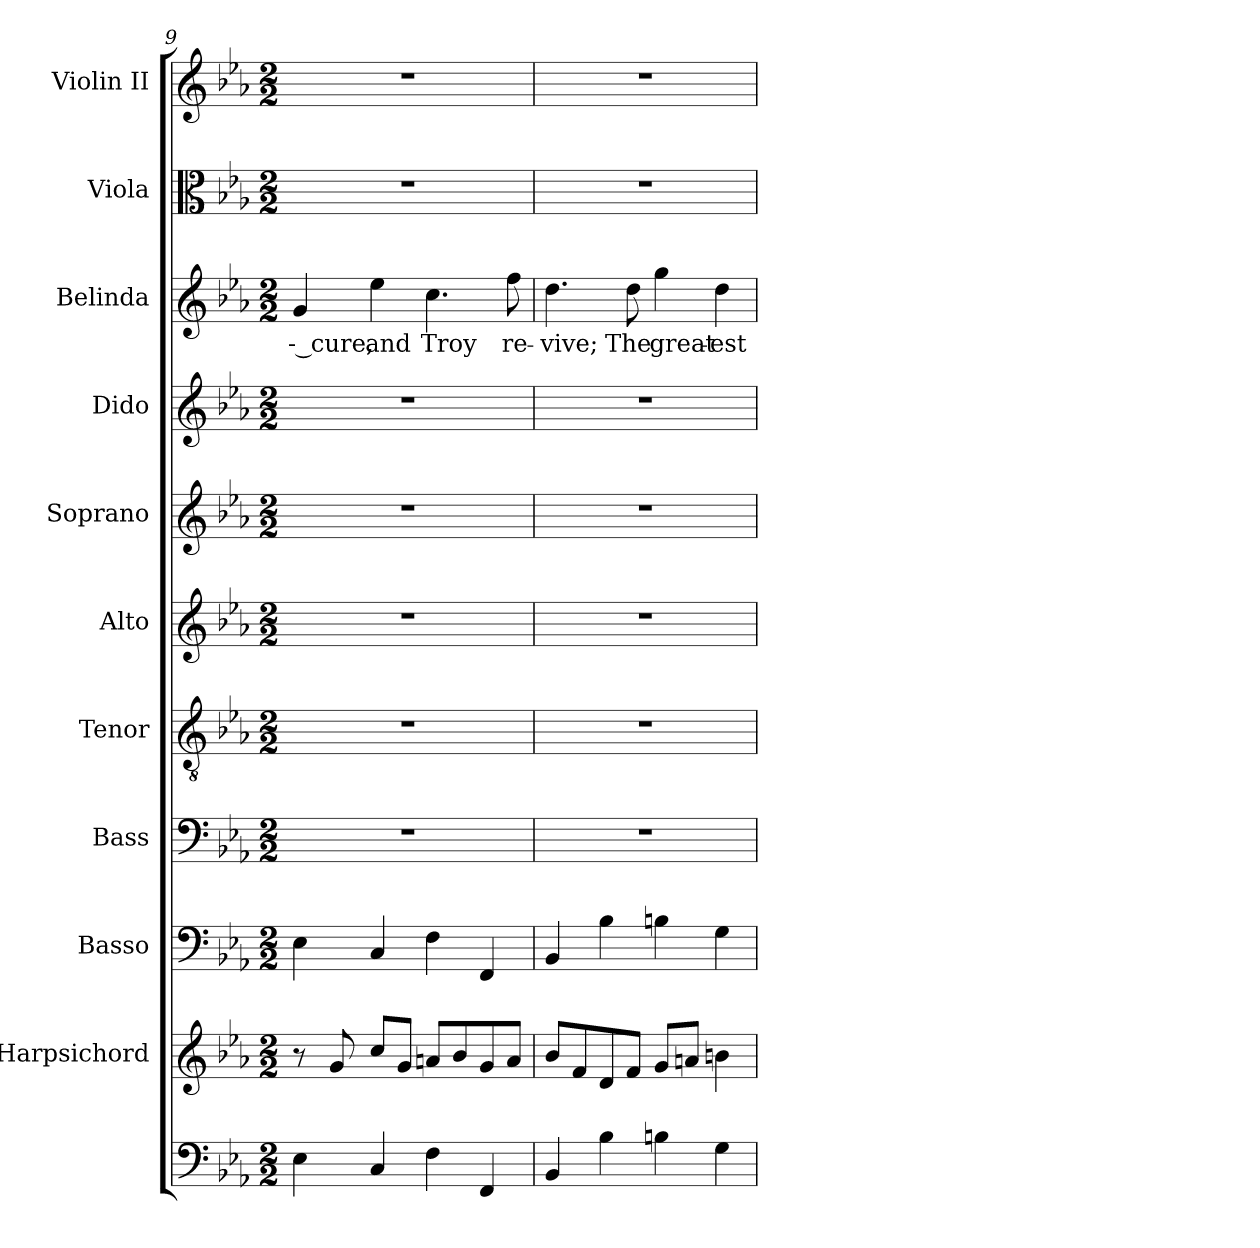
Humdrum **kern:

**kern	**kern	**kern	**kern	**kern	**kern	**kern	**kern	**kern	**text	**kern	**kern
*part11	*part10	*part9	*part8	*part7	*part6	*part5	*part4	*part3	*part3	*part2	*part1
*staff11	*staff10	*staff9	*staff8	*staff7	*staff6	*staff5	*staff4	*staff3	*staff3	*staff2	*staff1
*	*I"Harpsichord	*I"Basso	*I"Bass	*I"Tenor	*I"Alto	*I"Soprano	*I"Dido	*I"Belinda	*	*I"Viola	*I"Violin II
*	*	*	*I'B.	*I'T.	*I'A.	*I'S.	*	*	*	*I'Viola	*I'Vln. II
!!LO:LB:g=z
*clefF4	*clefG2	*clefF4	*clefF4	*clefGv2	*clefG2	*clefG2	*clefG2	*clefG2	*	*clefC3	*clefG2
*	*	*	*	*ITrd7c12	*	*	*	*	*	*	*
*k[b-e-a-]	*k[b-e-a-]	*k[b-e-a-]	*k[b-e-a-]	*k[b-e-a-]	*k[b-e-a-]	*k[b-e-a-]	*k[b-e-a-]	*k[b-e-a-]	*	*k[b-e-a-]	*k[b-e-a-]
*E-:	*E-:	*E-:	*E-:	*E-:	*E-:	*E-:	*E-:	*E-:	*	*E-:	*E-:
*M2/2	*M2/2	*M2/2	*M2/2	*M2/2	*M2/2	*M2/2	*M2/2	*M2/2	*	*M2/2	*M2/2
=9	=9	=9	=9	=9	=9	=9	=9	=9	=9	=9	=9
!	!	!	!	!	!	!	!	!	!LO:LY:b:color=#000000	!	!
4E-i\	8r	4E-i\	1r	1r	1r	1r	1r	4gi/	-- cure,	1r	1r
.	8gi/	.	.	.	.	.	.	.	.	.	.
!	!	!	!	!	!	!	!	!	!LO:LY:b:color=#000000	!	!
4Ci/	8cci/L	4Ci/	.	.	.	.	.	4ee-i\	and	.	.
.	8gi/J	.	.	.	.	.	.	.	.	.	.
!	!	!	!	!	!	!	!	!	!LO:LY:b:color=#000000	!	!
4Fi\	8ani/L	4Fi\	.	.	.	.	.	4.cci\	Troy	.	.
.	8b-i/	.	.	.	.	.	.	.	.	.	.
4FFi/	8gi/	4FFi/	.	.	.	.	.	.	.	.	.
!	!	!	!	!	!	!	!	!	!LO:LY:b:color=#000000	!	!
.	8ai/J	.	.	.	.	.	.	8ffi\	re-	.	.
=10	=10	=10	=10	=10	=10	=10	=10	=10	=10	=10	=10
!	!	!	!	!	!	!	!	!	!LO:LY:b:color=#000000	!	!
4BB-i/	8b-i/L	4BB-i/	1r	1r	1r	1r	1r	4.ddi\	-vive;	1r	1r
.	8fi/	.	.	.	.	.	.	.	.	.	.
4B-i\	8di/	4B-i\	.	.	.	.	.	.	.	.	.
!	!	!	!	!	!	!	!	!	!LO:LY:b:color=#000000	!	!
.	8fi/J	.	.	.	.	.	.	8ddi\	The	.	.
!	!	!	!	!	!	!	!	!	!LO:LY:b:color=#000000	!	!
4Bni\	8gi/L	4Bni\	.	.	.	.	.	4ggi\	great-	.	.
.	8ani/J	.	.	.	.	.	.	.	.	.	.
!	!	!	!	!	!	!	!	!	!LO:LY:b:color=#000000	!	!
4Gi\	4bni\	4Gi\	.	.	.	.	.	4ddi\	-est	.	.
=	=	=	=	=	=	=	=	=	=	=	=
*-	*-	*-	*-	*-	*-	*-	*-	*-	*-	*-	*-
